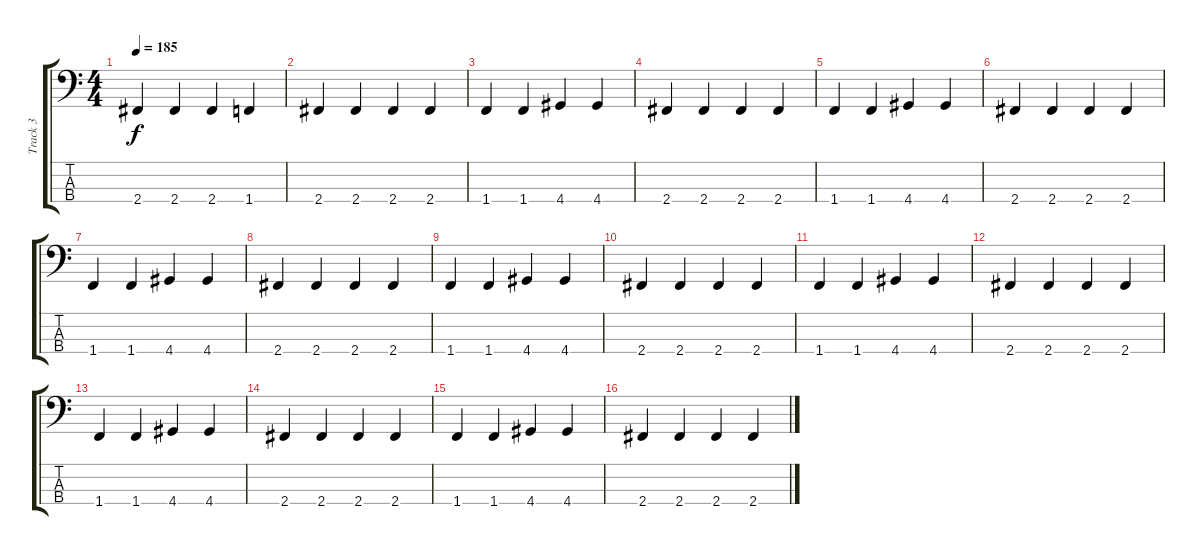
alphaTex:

\track ("Track 3" "Track 3") {instrument electricbasspick}
\staff {score tabs}
\tuning (G2 D2 A1 E1) {hide}
\ts (4 4)
\tempo 185
\clef f4
\ks c
2.4.4{dy f} 2.4.4 2.4.4 1.4.4 |
2.4.4 2.4.4 2.4.4 2.4.4 |
1.4.4 1.4.4 4.4.4 4.4.4 |
2.4.4 2.4.4 2.4.4 2.4.4 |
1.4.4 1.4.4 4.4.4 4.4.4 |
2.4.4 2.4.4 2.4.4 2.4.4 |
1.4.4 1.4.4 4.4.4 4.4.4 |
2.4.4 2.4.4 2.4.4 2.4.4 |
1.4.4 1.4.4 4.4.4 4.4.4 |
2.4.4 2.4.4 2.4.4 2.4.4 |
1.4.4 1.4.4 4.4.4 4.4.4 |
2.4.4 2.4.4 2.4.4 2.4.4 |
1.4.4 1.4.4 4.4.4 4.4.4 |
2.4.4 2.4.4 2.4.4 2.4.4 |
1.4.4 1.4.4 4.4.4 4.4.4 |
2.4.4 2.4.4 2.4.4 2.4.4
